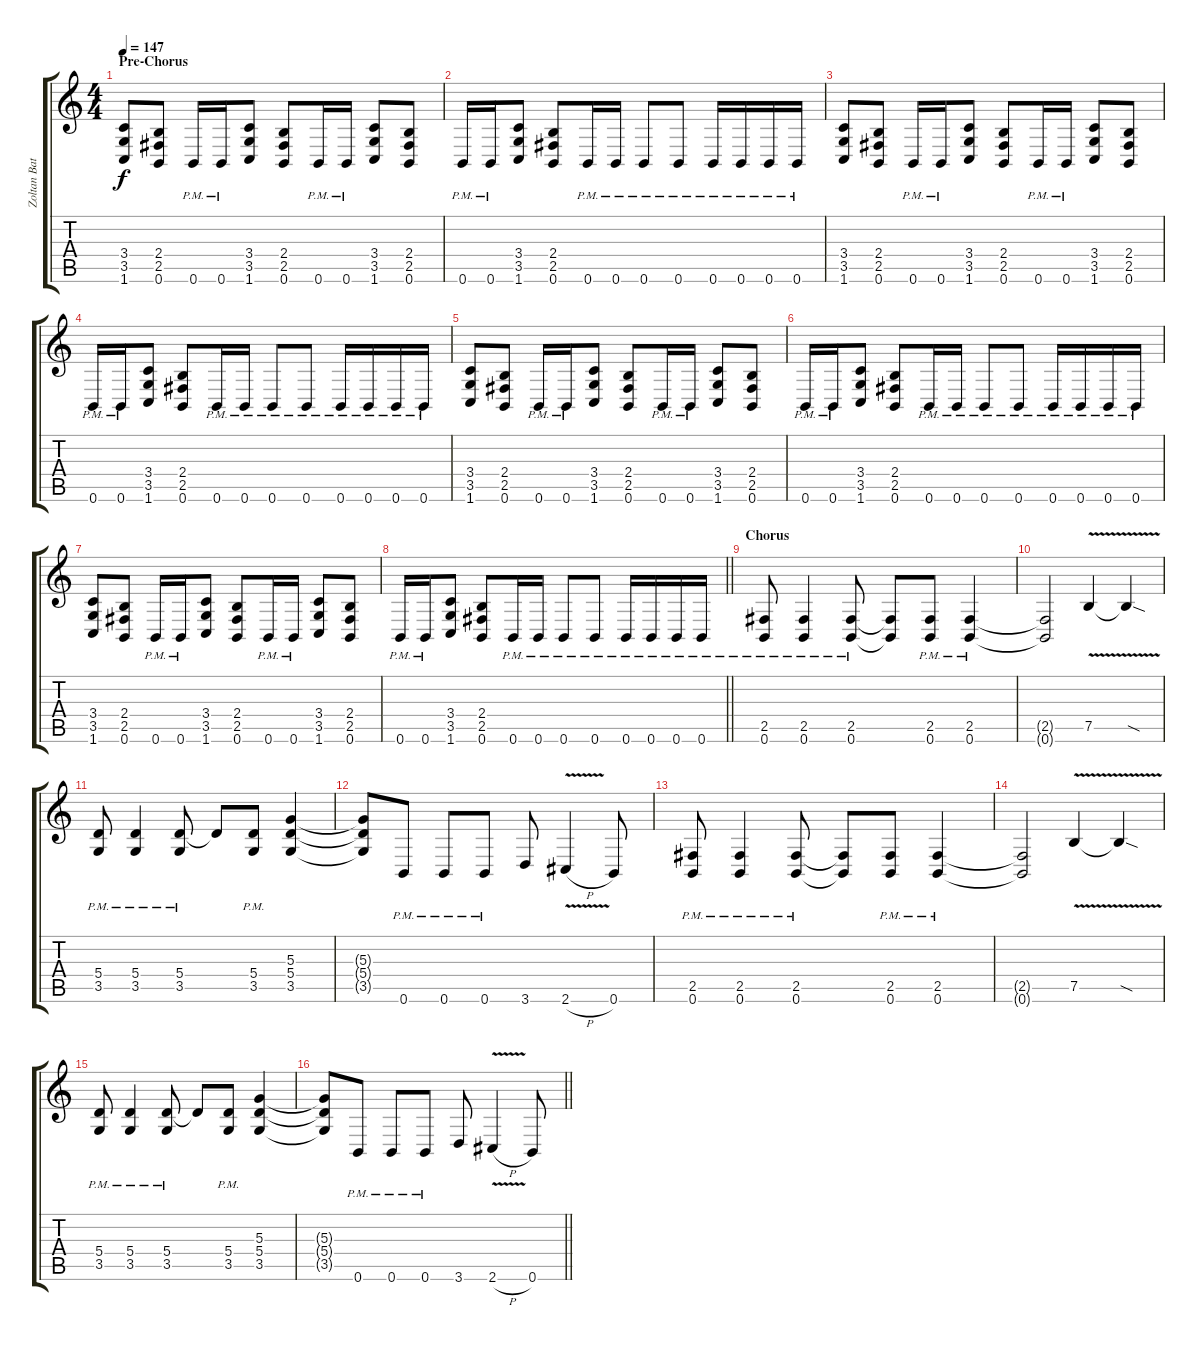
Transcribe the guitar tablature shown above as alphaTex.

\track ("Zoltan Bathory (Lead Guitar 2)" "Zoltan Bat") {instrument distortionguitar}
\staff {score tabs}
\tuning (B3 Gb3 D3 A2 E2 B1) {hide}
\ts (4 4)
\section ("" "Pre-Chorus")
\tempo 147
\clef g2
\ks c
(3.4 3.5 1.6).8{dy f} (2.4 2.5 0.6).8 0.6{pm}.16 0.6{pm}.16 (3.4 3.5 1.6).8 (2.4 2.5 0.6).8 0.6{pm}.16 0.6{pm}.16 (3.4 3.5 1.6).8 (2.4 2.5 0.6).8 |
0.6{pm}.16 0.6{pm}.16 (3.4 3.5 1.6).8 (2.4 2.5 0.6).8 0.6{pm}.16 0.6{pm}.16 0.6{pm}.8 0.6{pm}.8 0.6{pm}.16 0.6{pm}.16 0.6{pm}.16 0.6{pm}.16 |
(3.4 3.5 1.6).8 (2.4 2.5 0.6).8 0.6{pm}.16 0.6{pm}.16 (3.4 3.5 1.6).8 (2.4 2.5 0.6).8 0.6{pm}.16 0.6{pm}.16 (3.4 3.5 1.6).8 (2.4 2.5 0.6).8 |
0.6{pm}.16 0.6{pm}.16 (3.4 3.5 1.6).8 (2.4 2.5 0.6).8 0.6{pm}.16 0.6{pm}.16 0.6{pm}.8 0.6{pm}.8 0.6{pm}.16 0.6{pm}.16 0.6{pm}.16 0.6{pm}.16 |
(3.4 3.5 1.6).8 (2.4 2.5 0.6).8 0.6{pm}.16 0.6{pm}.16 (3.4 3.5 1.6).8 (2.4 2.5 0.6).8 0.6{pm}.16 0.6{pm}.16 (3.4 3.5 1.6).8 (2.4 2.5 0.6).8 |
0.6{pm}.16 0.6{pm}.16 (3.4 3.5 1.6).8 (2.4 2.5 0.6).8 0.6{pm}.16 0.6{pm}.16 0.6{pm}.8 0.6{pm}.8 0.6{pm}.16 0.6{pm}.16 0.6{pm}.16 0.6{pm}.16 |
(3.4 3.5 1.6).8 (2.4 2.5 0.6).8 0.6{pm}.16 0.6{pm}.16 (3.4 3.5 1.6).8 (2.4 2.5 0.6).8 0.6{pm}.16 0.6{pm}.16 (3.4 3.5 1.6).8 (2.4 2.5 0.6).8 |
\barLineRight lightlight
0.6{pm}.16 0.6{pm}.16 (3.4 3.5 1.6).8 (2.4 2.5 0.6).8 0.6{pm}.16 0.6{pm}.16 0.6{pm}.8 0.6{pm}.8 0.6{pm}.16 0.6{pm}.16 0.6{pm}.16 0.6{pm}.16 |
\section ("" "Chorus")
(2.5{pm} 0.6{pm}).8 (2.5{pm} 0.6{pm}).4 (2.5{pm} 0.6{pm}).8 (2.5{t} 0.6{t}).8 (2.5{pm} 0.6{pm}).8 (2.5{pm} 0.6{pm}).4 |
(2.5{t} 0.6{t}).2 7.5{v}.4 7.5{sod t}.4 |
(5.4{pm} 3.5{pm}).8 (5.4{pm} 3.5{pm}).4 (5.4{pm} 3.5{pm}).8 5.4{t}.8 (5.4{pm} 3.5{pm}).8 (5.3 5.4 3.5).4 |
(5.3{t} 5.4{t} 3.5{t}).8 0.6{pm}.8 0.6{pm}.8 0.6{pm}.8 3.6.8 2.6{v h}.4 0.6.8 |
(2.5{pm} 0.6{pm}).8 (2.5{pm} 0.6{pm}).4 (2.5{pm} 0.6{pm}).8 (2.5{t} 0.6{t}).8 (2.5{pm} 0.6{pm}).8 (2.5{pm} 0.6{pm}).4 |
(2.5{t} 0.6{t}).2 7.5{v}.4 7.5{sod t}.4 |
(5.4{pm} 3.5{pm}).8 (5.4{pm} 3.5{pm}).4 (5.4{pm} 3.5{pm}).8 5.4{t}.8 (5.4{pm} 3.5{pm}).8 (5.3 5.4 3.5).4 |
\barLineRight lightlight
(5.3{t} 5.4{t} 3.5{t}).8 0.6{pm}.8 0.6{pm}.8 0.6{pm}.8 3.6.8 2.6{v h}.4 0.6.8
